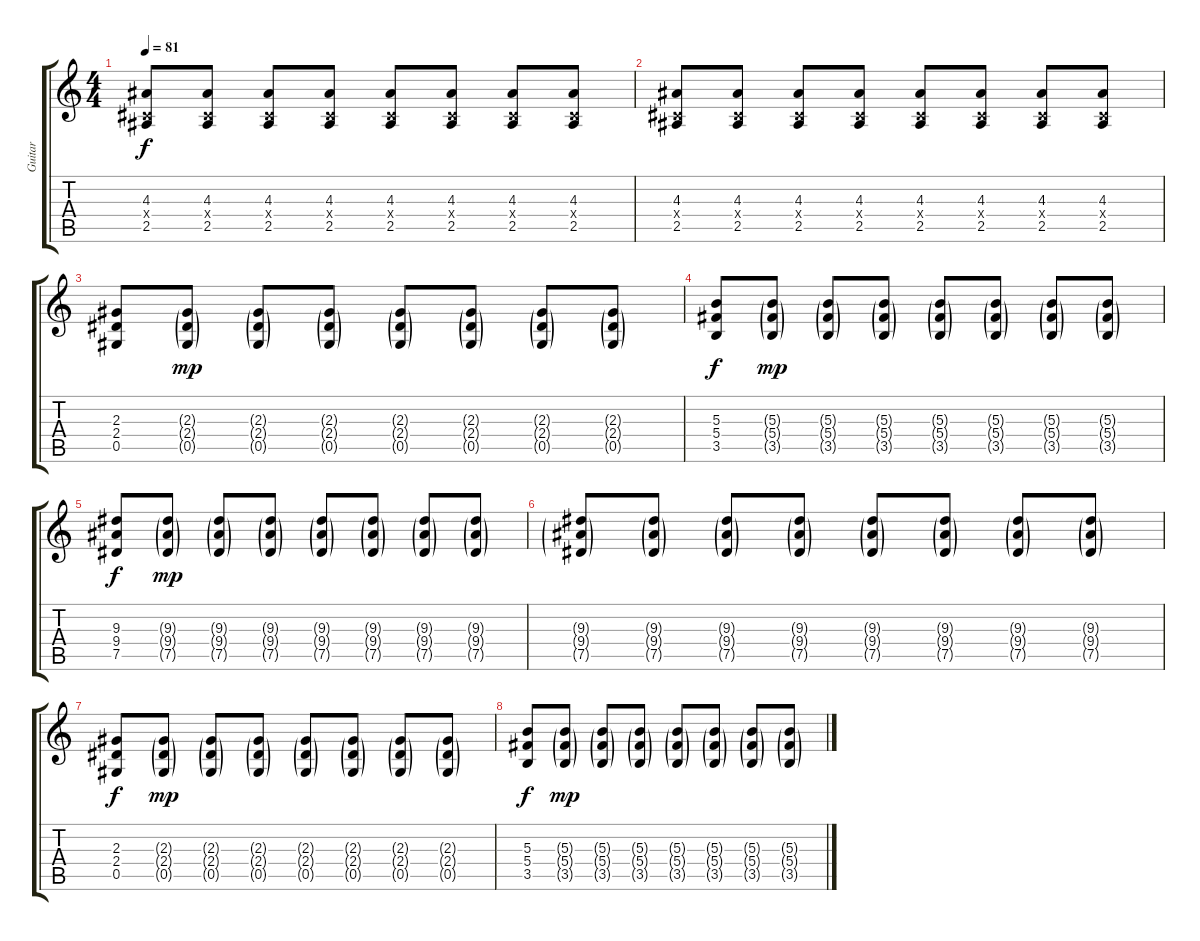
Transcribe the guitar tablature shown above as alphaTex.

\track ("Guitar" "Guitar") {instrument distortionguitar}
\staff {score tabs}
\tuning (Eb4 Bb3 Gb3 Db3 Ab2 Db2) {hide}
\ts (4 4)
\tempo 81
\clef g2
\ks c
(4.3 0.4{x} 2.5).8{dy f} (4.3 0.4{x} 2.5).8 (4.3 0.4{x} 2.5).8 (4.3 0.4{x} 2.5).8 (4.3 0.4{x} 2.5).8 (4.3 0.4{x} 2.5).8 (4.3 0.4{x} 2.5).8 (4.3 0.4{x} 2.5).8 |
(4.3 0.4{x} 2.5).8 (4.3 0.4{x} 2.5).8 (4.3 0.4{x} 2.5).8 (4.3 0.4{x} 2.5).8 (4.3 0.4{x} 2.5).8 (4.3 0.4{x} 2.5).8 (4.3 0.4{x} 2.5).8 (4.3 0.4{x} 2.5).8 |
(2.3 2.4 0.5).8{instrument electricguitarclean} (2.3{g} 2.4{g} 0.5{g}).8{dy mp volume 11} (2.3{g} 2.4{g} 0.5{g}).8 (2.3{g} 2.4{g} 0.5{g}).8 (2.3{g} 2.4{g} 0.5{g}).8 (2.3{g} 2.4{g} 0.5{g}).8 (2.3{g} 2.4{g} 0.5{g}).8 (2.3{g} 2.4{g} 0.5{g}).8 |
(5.3 5.4 3.5).8{dy f volume 13} (5.3{g} 5.4{g} 3.5{g}).8{dy mp volume 11 balance 16} (5.3{g} 5.4{g} 3.5{g}).8{balance 0} (5.3{g} 5.4{g} 3.5{g}).8{balance 16} (5.3{g} 5.4{g} 3.5{g}).8{balance 0} (5.3{g} 5.4{g} 3.5{g}).8{balance 16} (5.3{g} 5.4{g} 3.5{g}).8{balance 0} (5.3{g} 5.4{g} 3.5{g}).8{balance 16} |
(9.3 9.4 7.5).8{dy f volume 13} (9.3{g} 9.4{g} 7.5{g}).8{dy mp volume 11 balance 16} (9.3{g} 9.4{g} 7.5{g}).8{balance 0} (9.3{g} 9.4{g} 7.5{g}).8{balance 16} (9.3{g} 9.4{g} 7.5{g}).8{balance 0} (9.3{g} 9.4{g} 7.5{g}).8{balance 16} (9.3{g} 9.4{g} 7.5{g}).8{balance 0} (9.3{g} 9.4{g} 7.5{g}).8{balance 16} |
(9.3{g} 9.4{g} 7.5{g}).8 (9.3{g} 9.4{g} 7.5{g}).8{volume 11 balance 16} (9.3{g} 9.4{g} 7.5{g}).8{balance 0} (9.3{g} 9.4{g} 7.5{g}).8{balance 16} (9.3{g} 9.4{g} 7.5{g}).8{balance 0} (9.3{g} 9.4{g} 7.5{g}).8{balance 16} (9.3{g} 9.4{g} 7.5{g}).8{balance 0} (9.3{g} 9.4{g} 7.5{g}).8{balance 16} |
(2.3 2.4 0.5).8{dy f instrument electricguitarclean} (2.3{g} 2.4{g} 0.5{g}).8{dy mp volume 11} (2.3{g} 2.4{g} 0.5{g}).8 (2.3{g} 2.4{g} 0.5{g}).8 (2.3{g} 2.4{g} 0.5{g}).8 (2.3{g} 2.4{g} 0.5{g}).8 (2.3{g} 2.4{g} 0.5{g}).8 (2.3{g} 2.4{g} 0.5{g}).8 |
(5.3 5.4 3.5).8{dy f volume 13} (5.3{g} 5.4{g} 3.5{g}).8{dy mp volume 11 balance 16} (5.3{g} 5.4{g} 3.5{g}).8{balance 0} (5.3{g} 5.4{g} 3.5{g}).8{balance 16} (5.3{g} 5.4{g} 3.5{g}).8{balance 0} (5.3{g} 5.4{g} 3.5{g}).8{balance 16} (5.3{g} 5.4{g} 3.5{g}).8{balance 0} (5.3{g} 5.4{g} 3.5{g}).8{balance 16}
